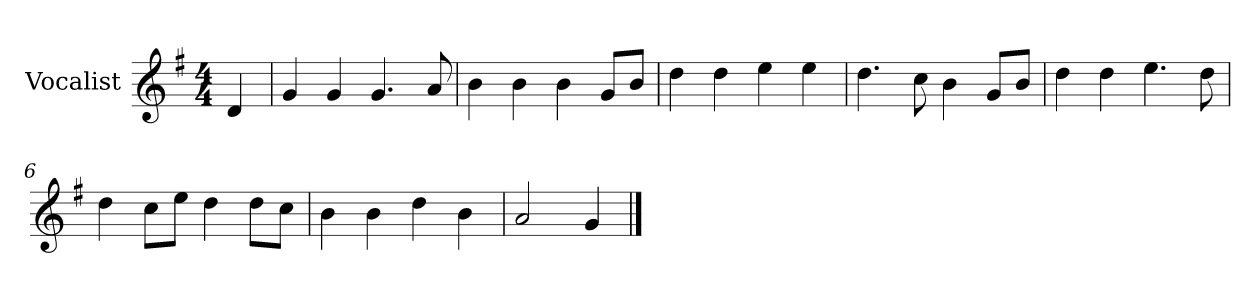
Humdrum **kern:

**kern
*part1
*staff1
*I"Vocalist
*k[f#]
*G:
*M4/4
=
4d
=1
4g
4g
4.g
8a
=2
4b
4b
4b
8gL
8bJ
=3
4dd
4dd
4ee
4ee
=4
4.dd
8cc
4b
8gL
8bJ
=5
4dd
4dd
4.ee
8dd
=6
4dd
8ccL
8eeJ
4dd
8ddL
8ccJ
=7
4b
4b
4dd
4b
=8
2a
4g
==
*-
